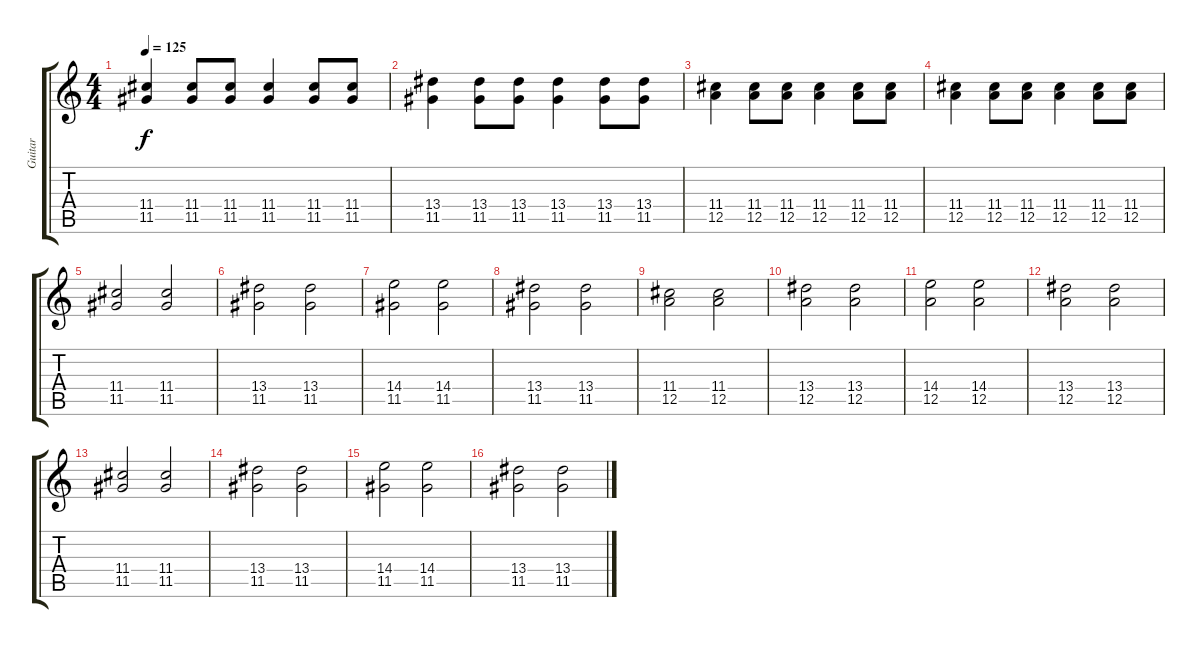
\track ("Guitar" "Guitar") {instrument distortionguitar}
\staff {score tabs}
\tuning (E4 B3 G3 D3 A2 E2) {hide}
\ts (4 4)
\tempo 125
\clef g2
\ks c
(11.4 11.5).4{dy f} (11.4 11.5).8 (11.4 11.5).8 (11.4 11.5).4 (11.4 11.5).8 (11.4 11.5).8 |
(13.4 11.5).4 (13.4 11.5).8 (13.4 11.5).8 (13.4 11.5).4 (13.4 11.5).8 (13.4 11.5).8 |
(11.4 12.5).4 (11.4 12.5).8 (11.4 12.5).8 (11.4 12.5).4 (11.4 12.5).8 (11.4 12.5).8 |
(11.4 12.5).4 (11.4 12.5).8 (11.4 12.5).8 (11.4 12.5).4 (11.4 12.5).8 (11.4 12.5).8 |
(11.4 11.5).2 (11.4 11.5).2 |
(13.4 11.5).2 (13.4 11.5).2 |
(14.4 11.5).2 (14.4 11.5).2 |
(13.4 11.5).2 (13.4 11.5).2 |
(11.4 12.5).2 (11.4 12.5).2 |
(13.4 12.5).2 (13.4 12.5).2 |
(14.4 12.5).2 (14.4 12.5).2 |
(13.4 12.5).2 (13.4 12.5).2 |
(11.4 11.5).2 (11.4 11.5).2 |
(13.4 11.5).2 (13.4 11.5).2 |
(14.4 11.5).2 (14.4 11.5).2 |
(13.4 11.5).2 (13.4 11.5).2
